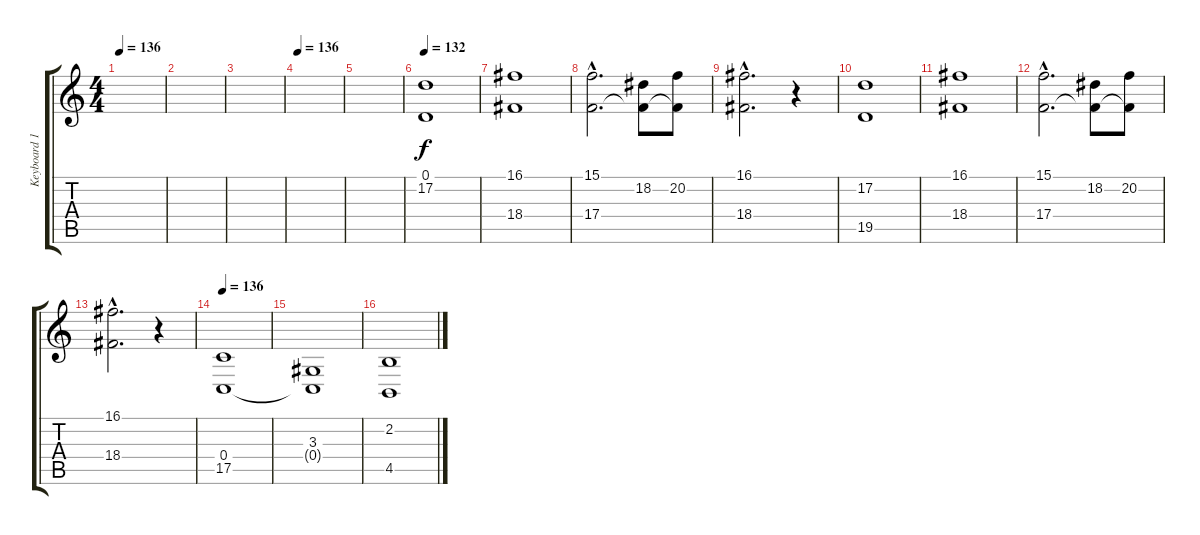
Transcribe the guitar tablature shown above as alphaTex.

\track ("Keyboard 1" "Keyboard 1") {instrument musicbox}
\staff {score tabs}
\tuning (D4 A3 F3 C3 G2 D2) {hide}
\ts (4 4)
\tempo 136
\clef g2
\ks c
|
|
|
\tempo 136
|
|
\tempo 132
(0.1 17.2).1{volume 13 instrument choiraahs} |
(16.1 18.4).1 |
(15.1{hac} 17.4{hac}).2{d} (18.2 17.4{t}).8 (20.2 17.4{t}).8 |
(16.1{hac} 18.4{hac}).2{d} r.4 |
(17.2 19.5).1 |
(16.1 18.4).1 |
(15.1{hac} 17.4{hac}).2{d} (18.2 17.4{t}).8 (20.2 17.4{t}).8 |
(16.1{hac} 18.4{hac}).2{d} r.4 |
\tempo 136
(0.4 17.5).1{volume 14 instrument stringensemble2} |
(3.3 0.4{t}).1 |
(2.2 4.5).1
